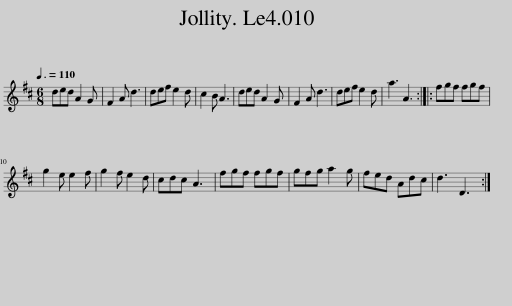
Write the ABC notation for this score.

X:1
L:1/8
Q:3/8=110
M:6/8
I:linebreak $
K:D
V:1 treble
V:1
 ded A2 G | F2 A d3 | def e2 d | c2 B A3 | ded A2 G | %5
 F2 A d3 | def e2 d | a3 A3 :: fgf fgf |$ g2 e e2 f | %10
 g2 f e2 d | cdc A3 | fgf fgf | gfg a2 g | fed Adc | %15
 d3 D3 :| %16
